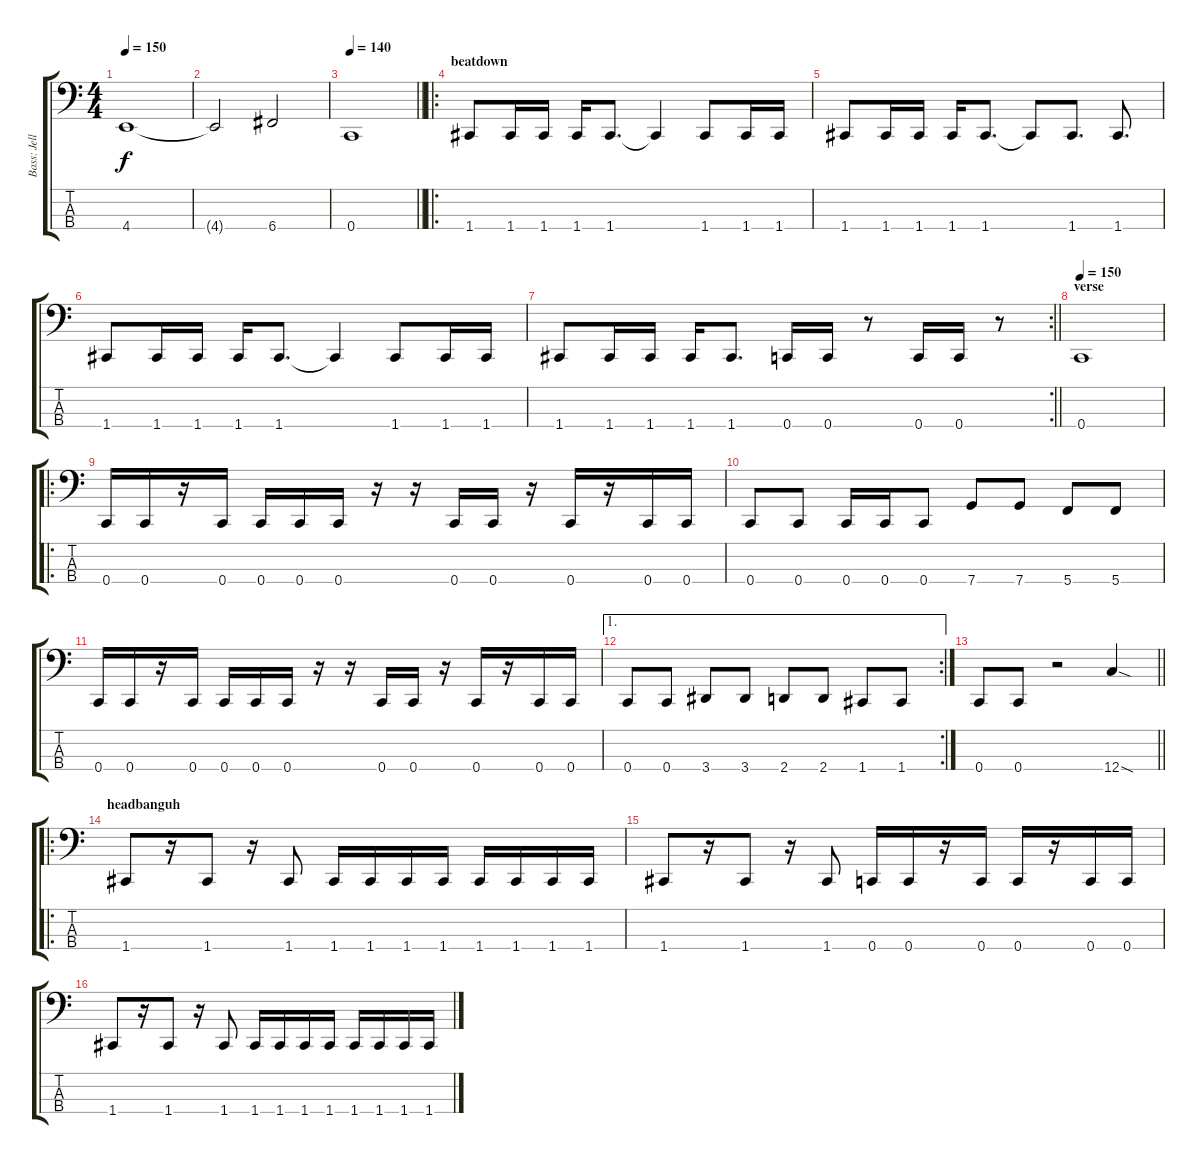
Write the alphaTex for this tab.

\track ("Bass: Jelle" "Bass: Jell") {instrument electricbasspick}
\staff {score tabs}
\tuning (F2 C2 G1 C1) {hide}
\ts (4 4)
\tempo 150
\clef f4
\ks c
4.4.1{dy f} |
4.4{t}.2 6.4.2 |
\tempo 140
\barLineRight lightlight
0.4.1 |
\ro
\section ("" "beatdown")
1.4.8 1.4.16 1.4.16 1.4.16 1.4.8{d} 1.4{t}.4 1.4.8 1.4.16 1.4.16 |
1.4.8 1.4.16 1.4.16 1.4.16 1.4.8{d} 1.4{t}.8 1.4.8{d} 1.4.8{d} |
1.4.8 1.4.16 1.4.16 1.4.16 1.4.8{d} 1.4{t}.4 1.4.8 1.4.16 1.4.16 |
\rc 2
\barLineRight lightlight
1.4.8 1.4.16 1.4.16 1.4.16 1.4.8{d} 0.4.16 0.4.16 r.8 0.4.16 0.4.16 r.8 |
\section ("" "verse")
\tempo 150
0.4.1 |
\ro
0.4.16 0.4.16 r.16 0.4.16 0.4.16 0.4.16 0.4.16 r.16 r.16 0.4.16 0.4.16 r.16 0.4.16 r.16 0.4.16 0.4.16 |
0.4.8 0.4.8 0.4.16 0.4.16 0.4.8 7.4.8 7.4.8 5.4.8 5.4.8 |
0.4.16 0.4.16 r.16 0.4.16 0.4.16 0.4.16 0.4.16 r.16 r.16 0.4.16 0.4.16 r.16 0.4.16 r.16 0.4.16 0.4.16 |
\ae 1
\rc 2
0.4.8 0.4.8 3.4.8 3.4.8 2.4.8 2.4.8 1.4.8 1.4.8 |
\barLineRight lightlight
0.4.8 0.4.8 r.2 12.4{sod}.4 |
\ro
\section ("" "headbanguh")
1.4.8 r.16 1.4.8 r.16 1.4.8 1.4.16 1.4.16 1.4.16 1.4.16 1.4.16 1.4.16 1.4.16 1.4.16 |
1.4.8 r.16 1.4.8 r.16 1.4.8 0.4.16 0.4.16 r.16 0.4.16 0.4.16 r.16 0.4.16 0.4.16 |
1.4.8 r.16 1.4.8 r.16 1.4.8 1.4.16 1.4.16 1.4.16 1.4.16 1.4.16 1.4.16 1.4.16 1.4.16
